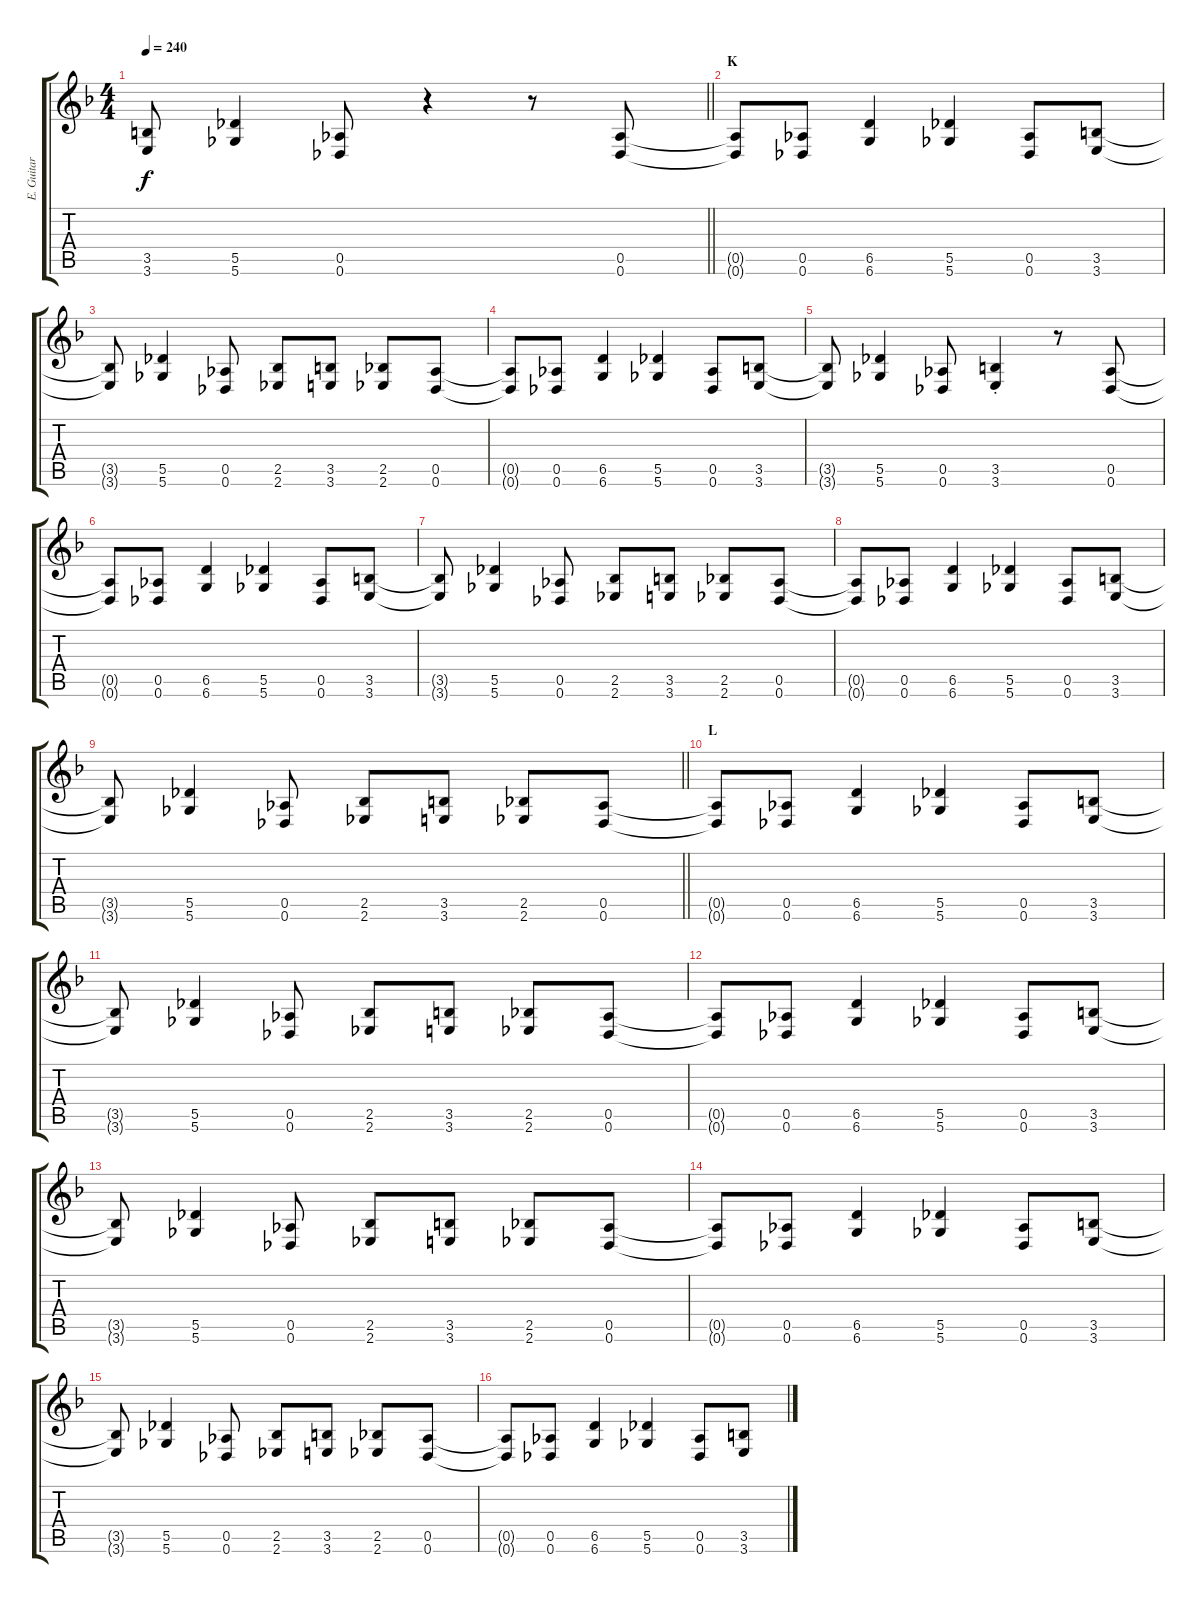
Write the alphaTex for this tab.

\track ("E. Guitar II" "E. Guitar ") {instrument distortionguitar}
\staff {score tabs}
\tuning (Eb4 Bb3 Gb3 Db3 Ab2 Db2) {hide}
\ts (4 4)
\tempo 240
\clef g2
\barLineRight lightlight
\ks f
(3.5{t} 3.6{t}).8{dy f} (5.5 5.6).4 (0.5 0.6).8 r.4 r.8 (0.5 0.6).8 |
\section ("" "K")
(0.5{t} 0.6{t}).8 (0.5 0.6).8 (6.5 6.6).4 (5.5 5.6).4 (0.5 0.6).8 (3.5 3.6).8 |
(3.5{t} 3.6{t}).8 (5.5 5.6).4 (0.5 0.6).8 (2.5 2.6).8 (3.5 3.6).8 (2.5 2.6).8 (0.5 0.6).8 |
(0.5{t} 0.6{t}).8 (0.5 0.6).8 (6.5 6.6).4 (5.5 5.6).4 (0.5 0.6).8 (3.5 3.6).8 |
(3.5{t} 3.6{t}).8 (5.5 5.6).4 (0.5 0.6).8 (3.5{st} 3.6{st}).4 r.8 (0.5 0.6).8 |
(0.5{t} 0.6{t}).8 (0.5 0.6).8 (6.5 6.6).4 (5.5 5.6).4 (0.5 0.6).8 (3.5 3.6).8 |
(3.5{t} 3.6{t}).8 (5.5 5.6).4 (0.5 0.6).8 (2.5 2.6).8 (3.5 3.6).8 (2.5 2.6).8 (0.5 0.6).8 |
(0.5{t} 0.6{t}).8 (0.5 0.6).8 (6.5 6.6).4 (5.5 5.6).4 (0.5 0.6).8 (3.5 3.6).8 |
\barLineRight lightlight
(3.5{t} 3.6{t}).8 (5.5 5.6).4 (0.5 0.6).8 (2.5 2.6).8 (3.5 3.6).8 (2.5 2.6).8 (0.5 0.6).8 |
\section ("" "L")
(0.5{t} 0.6{t}).8 (0.5 0.6).8 (6.5 6.6).4 (5.5 5.6).4 (0.5 0.6).8 (3.5 3.6).8 |
(3.5{t} 3.6{t}).8 (5.5 5.6).4 (0.5 0.6).8 (2.5 2.6).8 (3.5 3.6).8 (2.5 2.6).8 (0.5 0.6).8 |
(0.5{t} 0.6{t}).8 (0.5 0.6).8 (6.5 6.6).4 (5.5 5.6).4 (0.5 0.6).8 (3.5 3.6).8 |
(3.5{t} 3.6{t}).8 (5.5 5.6).4 (0.5 0.6).8 (2.5 2.6).8 (3.5 3.6).8 (2.5 2.6).8 (0.5 0.6).8 |
(0.5{t} 0.6{t}).8 (0.5 0.6).8 (6.5 6.6).4 (5.5 5.6).4 (0.5 0.6).8 (3.5 3.6).8 |
(3.5{t} 3.6{t}).8 (5.5 5.6).4 (0.5 0.6).8 (2.5 2.6).8 (3.5 3.6).8 (2.5 2.6).8 (0.5 0.6).8 |
(0.5{t} 0.6{t}).8 (0.5 0.6).8 (6.5 6.6).4 (5.5 5.6).4 (0.5 0.6).8 (3.5 3.6).8
